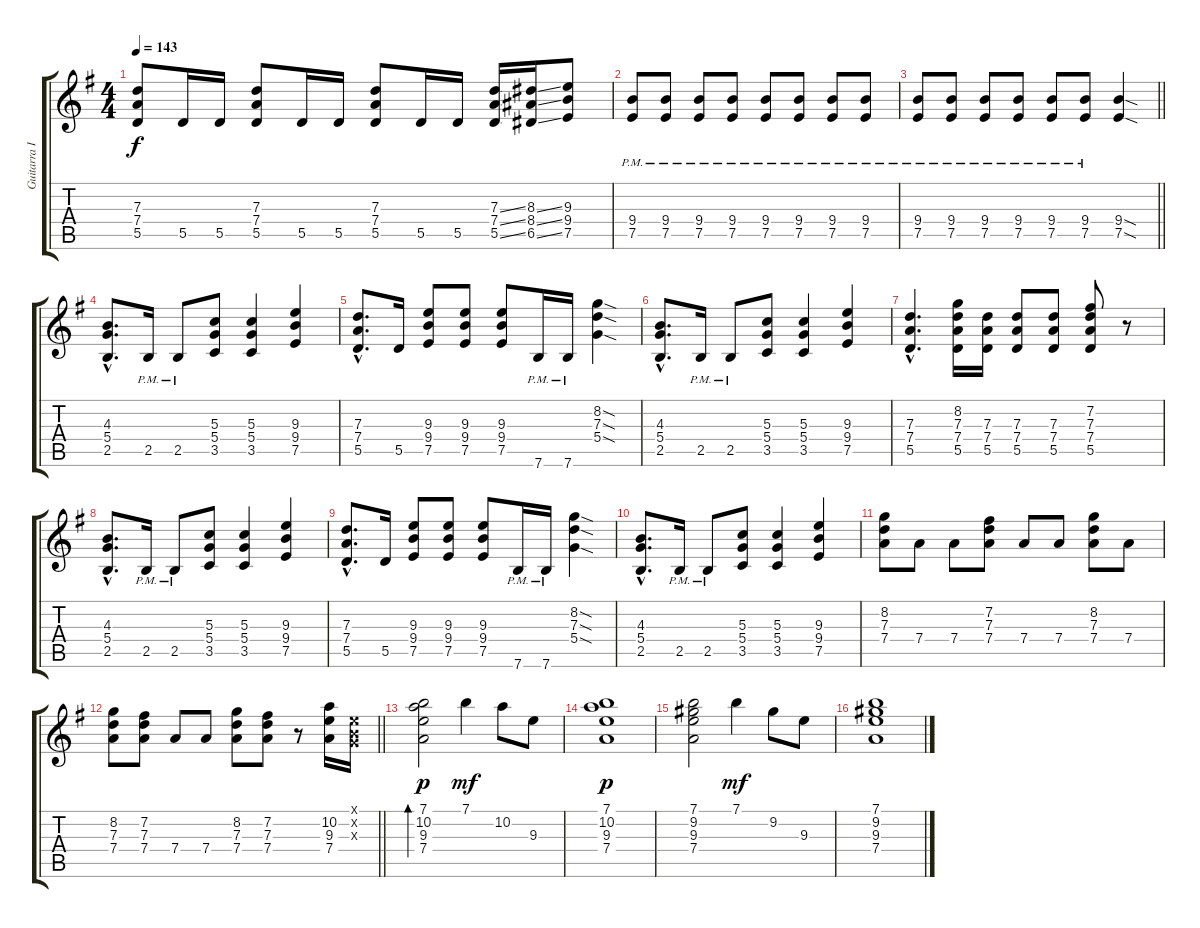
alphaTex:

\track ("Guitarra I" "Guitarra I") {instrument overdrivenguitar}
\staff {score tabs}
\tuning (E4 B3 G3 D3 A2 E2) {hide}
\ts (4 4)
\tempo 143
\clef g2
\ks g
(7.3 7.4 5.5).8{dy f} 5.5.16 5.5.16 (7.3 7.4 5.5).8 5.5.16 5.5.16 (7.3 7.4 5.5).8 5.5.16 5.5.16 (7.3{ss} 7.4{ss} 5.5{ss}).16 (8.3{ss} 8.4{ss} 6.5{ss}).16 (9.3 9.4 7.5).8 |
(9.4{pm} 7.5).8 (9.4{pm} 7.5).8 (9.4{pm} 7.5).8 (9.4{pm} 7.5).8 (9.4{pm} 7.5).8 (9.4{pm} 7.5).8 (9.4{pm} 7.5).8 (9.4{pm} 7.5).8 |
\barLineRight lightlight
(9.4{pm} 7.5).8 (9.4{pm} 7.5).8 (9.4{pm} 7.5).8 (9.4{pm} 7.5).8 (9.4{pm} 7.5).8 (9.4{pm} 7.5).8 (9.4{sod} 7.5{sod}).4 |
(4.3{hac} 5.4{hac} 2.5{hac}).8{d} 2.5{pm}.16 2.5{pm}.8 (5.3 5.4 3.5).8 (5.3 5.4 3.5).4 (9.3 9.4 7.5).4 |
(7.3{hac} 7.4{hac} 5.5{hac}).8{d} 5.5.16 (9.3 9.4 7.5).8 (9.3 9.4 7.5).8 (9.3 9.4 7.5).8 7.6{pm}.16 7.6{pm}.16 (8.2{sod} 7.3{sod} 5.4{sod}).4 |
(4.3{hac} 5.4{hac} 2.5{hac}).8{d} 2.5{pm}.16 2.5{pm}.8 (5.3 5.4 3.5).8 (5.3 5.4 3.5).4 (9.3 9.4 7.5).4 |
(7.3{hac} 7.4{hac} 5.5{hac}).4{d} (8.2 7.3 7.4 5.5).16 (7.3 7.4 5.5).16 (7.3 7.4 5.5).8 (7.3 7.4 5.5).8 (7.2 7.3 7.4 5.5).8 r.8 |
(4.3{hac} 5.4{hac} 2.5{hac}).8{d} 2.5{pm}.16 2.5{pm}.8 (5.3 5.4 3.5).8 (5.3 5.4 3.5).4 (9.3 9.4 7.5).4 |
(7.3{hac} 7.4{hac} 5.5{hac}).8{d} 5.5.16 (9.3 9.4 7.5).8 (9.3 9.4 7.5).8 (9.3 9.4 7.5).8 7.6{pm}.16 7.6{pm}.16 (8.2{sod} 7.3{sod} 5.4{sod}).4 |
(4.3{hac} 5.4{hac} 2.5{hac}).8{d} 2.5{pm}.16 2.5{pm}.8 (5.3 5.4 3.5).8 (5.3 5.4 3.5).4 (9.3 9.4 7.5).4 |
(8.2 7.3 7.4).8 7.4.8 7.4.8 (7.2 7.3 7.4).8 7.4.8 7.4.8 (8.2 7.3 7.4).8 7.4.8 |
\barLineRight lightlight
(8.2 7.3 7.4).8 (7.2 7.3 7.4).8 7.4.8 7.4.8 (8.2 7.3 7.4).8 (7.2 7.3 7.4).8 r.8 (10.2 9.3 7.4).16 (0.1{x} 0.2{x} 0.3{x}).16 |
(7.1 10.2 9.3 7.4).2{bd 240 dy p} 7.1.4{dy mf} 10.2.8 9.3.8 |
(7.1 10.2 9.3 7.4).1{dy p} |
(7.1 9.2 9.3 7.4).2 7.1.4{dy mf} 9.2.8 9.3.8 |
(7.1 9.2 9.3 7.4).1
